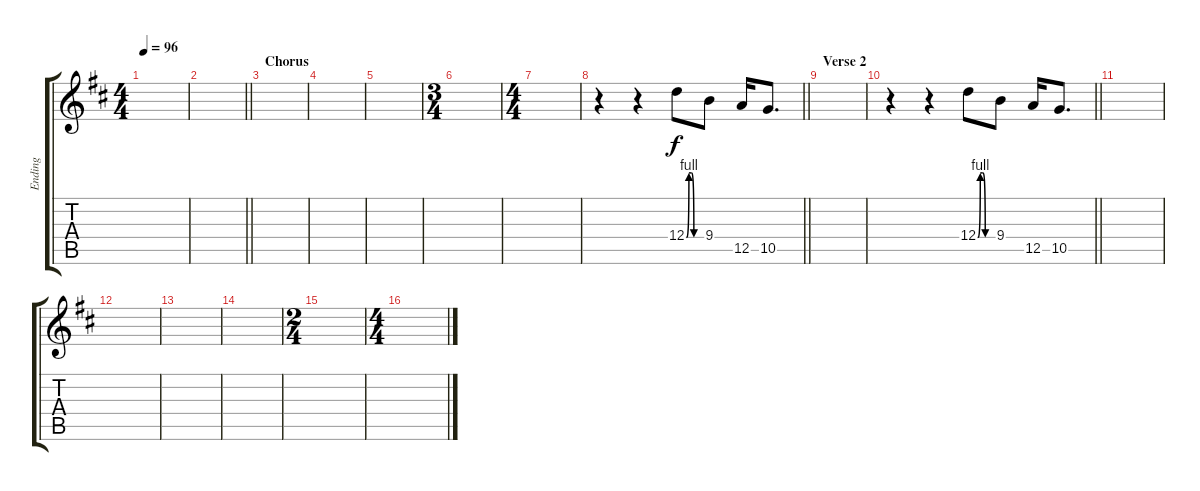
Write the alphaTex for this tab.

\track ("Ending" "Ending") {instrument overdrivenguitar}
\staff {score tabs}
\tuning (E4 B3 G3 D3 A2 E2) {hide}
\ts (4 4)
\tempo 96
\clef g2
\ks d
|
\barLineRight lightlight
|
\section ("" "Chorus")
|
|
|
\ts (3 4)
|
\ts (4 4)
|
\barLineRight lightlight
r.4 r.4 12.4{be (custom 0 0 10 4 20 4 30 0 60 0)}.8 9.4.8 12.5.16 10.5.8{d} |
\section ("" "Verse 2")
|
\barLineRight lightlight
r.4 r.4 12.4{be (custom 0 0 10 4 20 4 30 0 60 0)}.8 9.4.8 12.5.16 10.5.8{d} |
|
|
|
|
\ts (2 4)
|
\ts (4 4)
